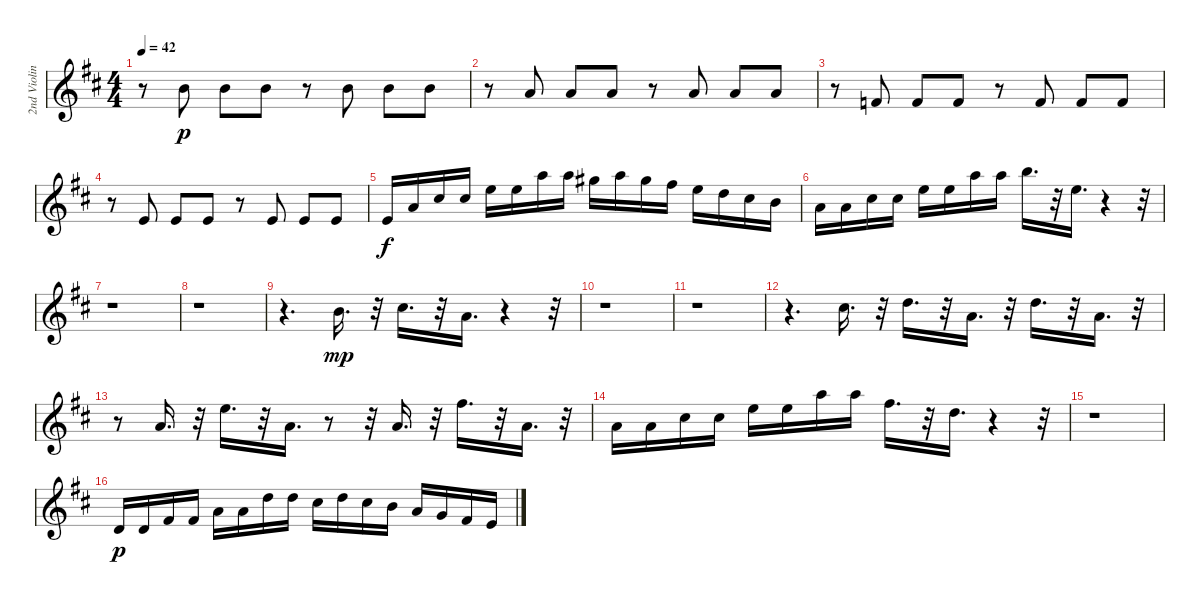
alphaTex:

\track ("2nd Violin" "2nd Violin") {mute instrument stringensemble2}
\staff {score}
\tuning (E4 B3 G3 D3 A2 E2) {hide}
\ts (4 4)
\tempo 42
\clef g2
\ks d
r.8{dy p} 7.1.8 7.1.8 7.1.8 r.8 7.1.8 7.1.8 7.1.8 |
r.8 5.1.8 5.1.8 5.1.8 r.8 5.1.8 5.1.8 5.1.8 |
r.8 6.2.8 6.2.8 6.2.8 r.8 6.2.8 6.2.8 6.2.8 |
r.8 5.2.8 5.2.8 5.2.8 r.8 5.2.8 5.2.8 5.2.8 |
5.2.16{dy f} 5.1.16 9.1.16 9.1.16 12.1.16 12.1.16 17.1.16 17.1.16 16.1.16 17.1.16 16.1.16 14.1.16 12.1.16 10.1.16 9.1.16 7.1.16 |
5.1.16 5.1.16 9.1.16 9.1.16 12.1.16 12.1.16 17.1.16 17.1.16 19.1.16{d} r.32 17.2.16{d} r.4 r.32 |
r.1 |
r.1 |
r.4{d} 7.1.16{d dy mp} r.32 9.1.16{d} r.32 10.2.16{d} r.4 r.32 |
r.1 |
r.1 |
r.4{d} 9.1.16{d} r.32 10.1.16{d} r.32 10.2.16{d} r.32 10.1.16{d} r.32 10.2.16{d} r.32 |
r.8 10.2.16{d} r.32 12.1.16{d} r.32 10.2.16{d} r.8 r.32 10.2.16{d} r.32 14.1.16{d} r.32 14.3.16{d} r.32 |
14.3.16 14.3.16 14.2.16 14.2.16 12.1.16 12.1.16 17.1.16 17.1.16 14.1.16{d} r.32 15.2.16{d} r.4 r.32 |
r.1 |
3.2.16{dy p} 3.2.16 2.1.16 2.1.16 5.1.16 5.1.16 10.1.16 10.1.16 9.1.16 10.1.16 9.1.16 7.1.16 5.1.16 3.1.16 2.1.16 0.1.16
